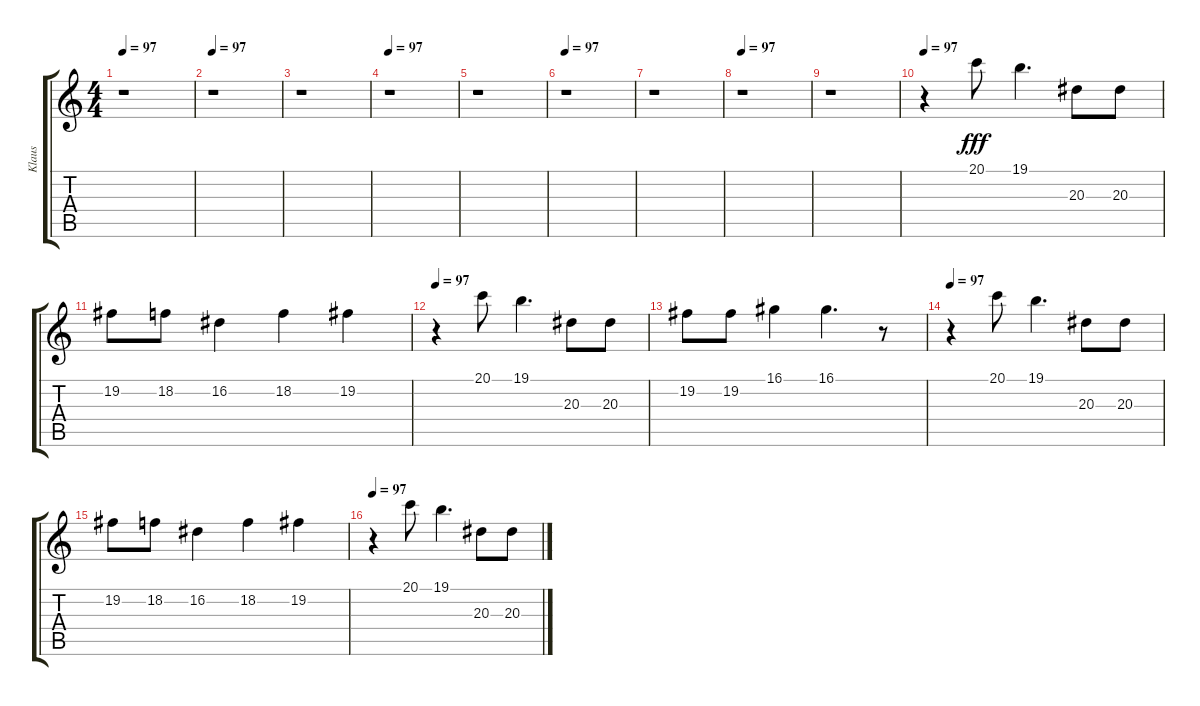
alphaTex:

\track ("Klaus" "Klaus") {instrument recorder}
\staff {score tabs}
\tuning (E4 B3 G3 D3 A2 E2) {hide}
\ts (4 4)
\tempo 97
\clef g2
\ks c
r.1{dy fff} |
\tempo 97
r.1 |
r.1 |
\tempo 97
r.1 |
r.1 |
\tempo 97
r.1 |
r.1 |
\tempo 97
r.1 |
r.1 |
\tempo 97
r.4 20.1.8 19.1.4{d} 20.3.8 20.3.8 |
19.2.8 18.2.8 16.2.4 18.2.4 19.2.4 |
\tempo 97
r.4 20.1.8 19.1.4{d} 20.3.8 20.3.8 |
19.2.8 19.2.8 16.1.4 16.1.4{d} r.8 |
\tempo 97
r.4 20.1.8 19.1.4{d} 20.3.8 20.3.8 |
19.2.8 18.2.8 16.2.4 18.2.4 19.2.4 |
\tempo 97
r.4 20.1.8 19.1.4{d} 20.3.8 20.3.8
